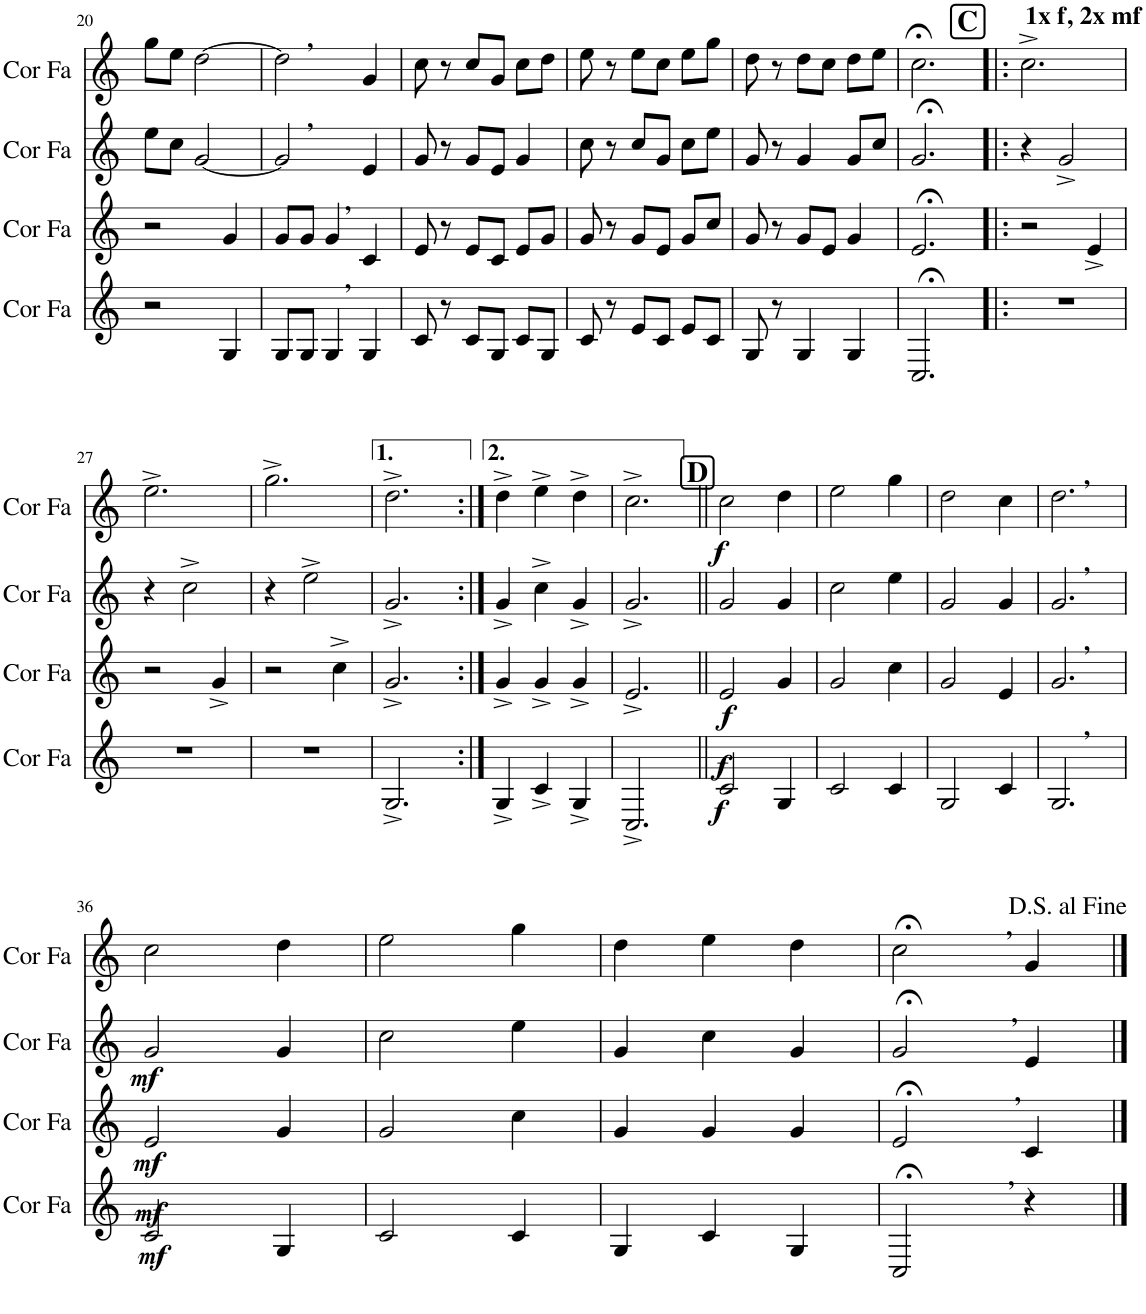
**kern	**dynam	**kern	**dynam	**kern	**dynam	**kern	**dynam
*part4	*part4	*part3	*part3	*part2	*part2	*part1	*part1
*staff4	*staff4	*staff3	*staff3	*staff2	*staff2	*staff1	*staff1
*I"4	*	*I"3	*	*I"2	*	*I"1	*
!!LO:PB:g=z
*clefG2	*	*clefG2	*	*clefG2	*	*clefG2	*
*Trd4c7	*	*Trd4c7	*	*Trd4c7	*	*Trd4c7	*
*k[]	*	*k[]	*	*k[]	*	*k[]	*
*M3/4	*	*M3/4	*	*M3/4	*	*M3/4	*
=20	=20	=20	=20	=20	=20	=20	=20
2r	.	2r	.	8ee\L	.	8gg\L	.
.	.	.	.	8cc\J	.	8ee\J	.
.	.	.	.	[2g/	.	[2dd\	.
4G/	.	4g/	.	.	.	.	.
=21	=21	=21	=21	=21	=21	=21	=21
!	!	!	!	!	!	!LO:TX:a:B:t=,	!
!	!	!	!	!LO:TX:a:B:t=,	!	!	!
8G/L	.	8g/L	.	2g/]	.	2dd\]	.
8G/J	.	8g/J	.	.	.	.	.
!	!	!LO:TX:a:B:t=,	!	!	!	!	!
!LO:TX:a:B:t=,	!	!	!	!	!	!	!
4G/	.	4g/	.	.	.	.	.
4G/	.	4c/	.	4e/	.	4g/	.
=22	=22	=22	=22	=22	=22	=22	=22
8c/	.	8e/	.	8g/	.	8cc\	.
8r	.	8r	.	8r	.	8r	.
8c/L	.	8e/L	.	8g/L	.	8cc/L	.
8G/J	.	8c/J	.	8e/J	.	8g/J	.
8c/L	.	8e/L	.	4g/	.	8cc\L	.
8G/J	.	8g/J	.	.	.	8dd\J	.
=23	=23	=23	=23	=23	=23	=23	=23
8c/	.	8g/	.	8cc\	.	8ee\	.
8r	.	8r	.	8r	.	8r	.
8e/L	.	8g/L	.	8cc/L	.	8ee\L	.
8c/J	.	8e/J	.	8g/J	.	8cc\J	.
8e/L	.	8g/L	.	8cc\L	.	8ee\L	.
8c/J	.	8cc/J	.	8ee\J	.	8gg\J	.
=24	=24	=24	=24	=24	=24	=24	=24
8G/	.	8g/	.	8g/	.	8dd\	.
8r	.	8r	.	8r	.	8r	.
4G/	.	8g/L	.	4g/	.	8dd\L	.
.	.	8e/J	.	.	.	8cc\J	.
4G/	.	4g/	.	8g/L	.	8dd\L	.
.	.	.	.	8cc/J	.	8ee\J	.
=25	=25	=25	=25	=25	=25	=25	=25
2.C;</	.	2.e;</	.	2.g;</	.	2.cc;<\	.
!!LO:REH:place=s1:a:B:cj:fs=14:t=C
=26!|:	=26!|:	=26!|:	=26!|:	=26!|:	=26!|:	=26!|:	=26!|:
!	!	!	!	!	!	!LO:TX:a:B:t=1x f, 2x mf	!
2.r	.	2r	.	4r	.	2.cc^\	.
.	.	.	.	2g^/	.	.	.
.	.	4e^/	.	.	.	.	.
!!LO:LB:g=z
=27	=27	=27	=27	=27	=27	=27	=27
2.r	.	2r	.	4r	.	2.ee^\	.
.	.	.	.	2cc^\	.	.	.
.	.	4g^/	.	.	.	.	.
=28	=28	=28	=28	=28	=28	=28	=28
2.r	.	2r	.	4r	.	2.gg^\	.
.	.	.	.	2ee^\	.	.	.
.	.	4cc^\	.	.	.	.	.
=29	=29	=29	=29	=29	=29	=29	=29
2.G^/	.	2.g^/	.	2.g^/	.	2.dd^\	.
=30:|!	=30:|!	=30:|!	=30:|!	=30:|!	=30:|!	=30:|!	=30:|!
4G^/	.	4g^/	.	4g^/	.	4dd^\	.
4c^/	.	4g^/	.	4cc^\	.	4ee^\	.
4G^/	.	4g^/	.	4g^/	.	4dd^\	.
=31	=31	=31	=31	=31	=31	=31	=31
2.C^/	.	2.e^/	.	2.g^/	.	2.cc^\	.
!!LO:REH:place=s1:a:B:cj:fs=14:t=D
=32||	=32||	=32||	=32||	=32||	=32||	=32||	=32||
!	!LO:DY:b	!	!	!	!	!	!
!	!LO:DY:n=1:b	!	!LO:DY:b	!	!	!	!LO:DY:b
2c/	f f	2e/	f	2g/	.	2cc\	f
4G/	.	4g/	.	4g/	.	4dd\	.
=33	=33	=33	=33	=33	=33	=33	=33
2c/	.	2g/	.	2cc\	.	2ee\	.
4c/	.	4cc\	.	4ee\	.	4gg\	.
=34	=34	=34	=34	=34	=34	=34	=34
2G/	.	2g/	.	2g/	.	2dd\	.
4c/	.	4e/	.	4g/	.	4cc\	.
=35	=35	=35	=35	=35	=35	=35	=35
!	!	!	!	!	!	!LO:TX:a:B:t=,	!
!	!	!	!	!LO:TX:a:B:t=,	!	!	!
!	!	!LO:TX:a:B:t=,	!	!	!	!	!
!LO:TX:a:B:t=,	!	!	!	!	!	!	!
2.G/	.	2.g/	.	2.g/	.	2.dd\	.
!!LO:LB:g=z
=36	=36	=36	=36	=36	=36	=36	=36
!	!LO:DY:b	!	!	!	!	!	!
!	!LO:DY:n=1:b	!	!LO:DY:b	!	!LO:DY:b	!	!
2c/	mf mf	2e/	mf	2g/	mf	2cc\	.
4G/	.	4g/	.	4g/	.	4dd\	.
=37	=37	=37	=37	=37	=37	=37	=37
2c/	.	2g/	.	2cc\	.	2ee\	.
4c/	.	4cc\	.	4ee\	.	4gg\	.
=38	=38	=38	=38	=38	=38	=38	=38
4G/	.	4g/	.	4g/	.	4dd\	.
4c/	.	4g/	.	4cc\	.	4ee\	.
4G/	.	4g/	.	4g/	.	4dd\	.
=39	=39	=39	=39	=39	=39	=39	=39
2C;</	.	2e;</	.	2g;</	.	2cc;<\	.
!	!	!	!	!	!	!LO:TX:a:B:t=,	!
!	!	!	!	!LO:TX:a:B:t=,	!	!	!
!	!	!LO:TX:a:B:t=,	!	!	!	!	!
!LO:TX:a:B:t=,	!	!	!	!	!	!	!
4r	.	4c/	.	4e/	.	4g/	.
==	==	==	==	==	==	==	==
*-	*-	*-	*-	*-	*-	*-	*-
